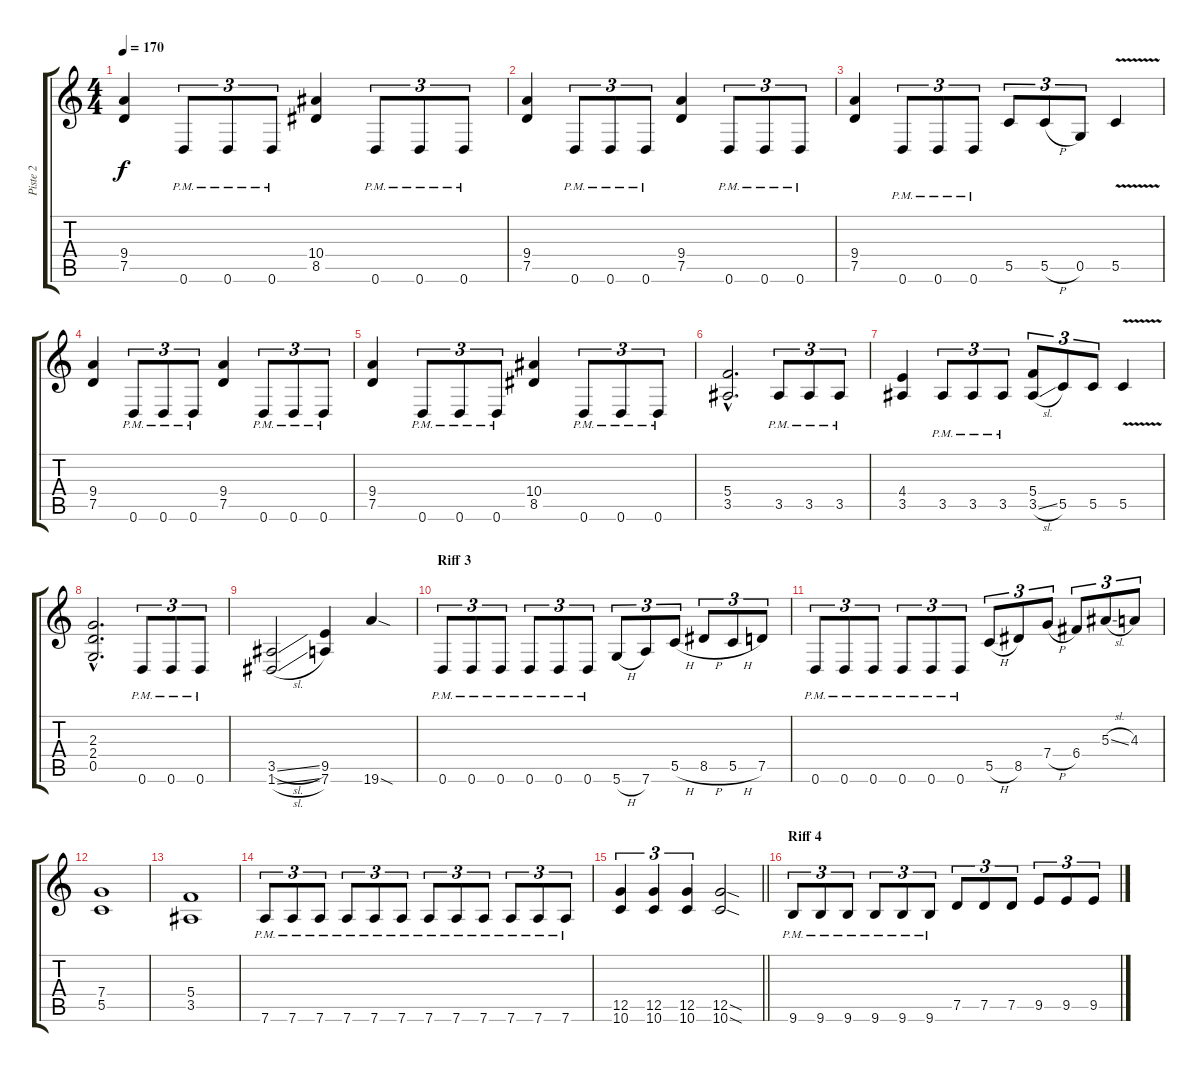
\track ("Piste 2" "Piste 2") {instrument distortionguitar}
\staff {score tabs}
\tuning (D4 A3 F3 C3 G2 D2) {hide}
\ts (4 4)
\tempo 170
\clef g2
\ks c
(9.4 7.5).4{dy f} 0.6{pm}.8{tu (3 2)} 0.6{pm}.8{tu (3 2)} 0.6{pm}.8{tu (3 2)} (10.4 8.5).4 0.6{pm}.8{tu (3 2)} 0.6{pm}.8{tu (3 2)} 0.6{pm}.8{tu (3 2)} |
(9.4 7.5).4 0.6{pm}.8{tu (3 2)} 0.6{pm}.8{tu (3 2)} 0.6{pm}.8{tu (3 2)} (9.4 7.5).4 0.6{pm}.8{tu (3 2)} 0.6{pm}.8{tu (3 2)} 0.6{pm}.8{tu (3 2)} |
(9.4 7.5).4 0.6{pm}.8{tu (3 2)} 0.6{pm}.8{tu (3 2)} 0.6{pm}.8{tu (3 2)} 5.5.8{tu (3 2)} 5.5{h}.8{tu (3 2)} 0.5.8{tu (3 2)} 5.5{v}.4 |
(9.4 7.5).4 0.6{pm}.8{tu (3 2)} 0.6{pm}.8{tu (3 2)} 0.6{pm}.8{tu (3 2)} (9.4 7.5).4 0.6{pm}.8{tu (3 2)} 0.6{pm}.8{tu (3 2)} 0.6{pm}.8{tu (3 2)} |
(9.4 7.5).4 0.6{pm}.8{tu (3 2)} 0.6{pm}.8{tu (3 2)} 0.6{pm}.8{tu (3 2)} (10.4 8.5).4 0.6{pm}.8{tu (3 2)} 0.6{pm}.8{tu (3 2)} 0.6{pm}.8{tu (3 2)} |
(5.4{hac} 3.5{hac}).2{d} 3.5{pm}.8{tu (3 2)} 3.5{pm}.8{tu (3 2)} 3.5{pm}.8{tu (3 2)} |
(4.4 3.5).4 3.5{pm}.8{tu (3 2)} 3.5{pm}.8{tu (3 2)} 3.5{pm}.8{tu (3 2)} (5.4 3.5{sl}).8{tu (3 2)} 5.5.8{tu (3 2)} 5.5.8{tu (3 2)} 5.5{v}.4 |
(2.3{hac} 2.4{hac} 0.5{hac}).2{d} 0.6{pm}.8{tu (3 2)} 0.6{pm}.8{tu (3 2)} 0.6{pm}.8{tu (3 2)} |
(3.5{sl} 1.6{sl}).2 (9.5 7.6).4 19.6{sod}.4 |
\section ("" "Riff 3")
0.6{pm}.8{tu (3 2)} 0.6{pm}.8{tu (3 2)} 0.6{pm}.8{tu (3 2)} 0.6{pm}.8{tu (3 2)} 0.6{pm}.8{tu (3 2)} 0.6{pm}.8{tu (3 2)} 5.6{h}.8{tu (3 2)} 7.6.8{tu (3 2)} 5.5{h}.8{tu (3 2)} 8.5{h}.8{tu (3 2)} 5.5{h}.8{tu (3 2)} 7.5.8{tu (3 2)} |
0.6{pm}.8{tu (3 2)} 0.6{pm}.8{tu (3 2)} 0.6{pm}.8{tu (3 2)} 0.6{pm}.8{tu (3 2)} 0.6{pm}.8{tu (3 2)} 0.6{pm}.8{tu (3 2)} 5.5{h}.8{tu (3 2)} 8.5.8{tu (3 2)} 7.4{h}.8{tu (3 2)} 6.4.8{tu (3 2)} 5.3{sl}.8{tu (3 2)} 4.3.8{tu (3 2)} |
(7.4 5.5).1 |
(5.4 3.5).1 |
7.6{pm}.8{tu (3 2)} 7.6{pm}.8{tu (3 2)} 7.6{pm}.8{tu (3 2)} 7.6{pm}.8{tu (3 2)} 7.6{pm}.8{tu (3 2)} 7.6{pm}.8{tu (3 2)} 7.6{pm}.8{tu (3 2)} 7.6{pm}.8{tu (3 2)} 7.6{pm}.8{tu (3 2)} 7.6{pm}.8{tu (3 2)} 7.6{pm}.8{tu (3 2)} 7.6{pm}.8{tu (3 2)} |
\barLineRight lightlight
(12.5 10.6).4{tu (3 2)} (12.5 10.6).4{tu (3 2)} (12.5 10.6).4{tu (3 2)} (12.5{sod} 10.6{sod}).2 |
\section ("" "Riff 4")
9.6{pm}.8{tu (3 2)} 9.6{pm}.8{tu (3 2)} 9.6{pm}.8{tu (3 2)} 9.6{pm}.8{tu (3 2)} 9.6{pm}.8{tu (3 2)} 9.6{pm}.8{tu (3 2)} 7.5.8{tu (3 2)} 7.5.8{tu (3 2)} 7.5.8{tu (3 2)} 9.5.8{tu (3 2)} 9.5.8{tu (3 2)} 9.5.8{tu (3 2)}
